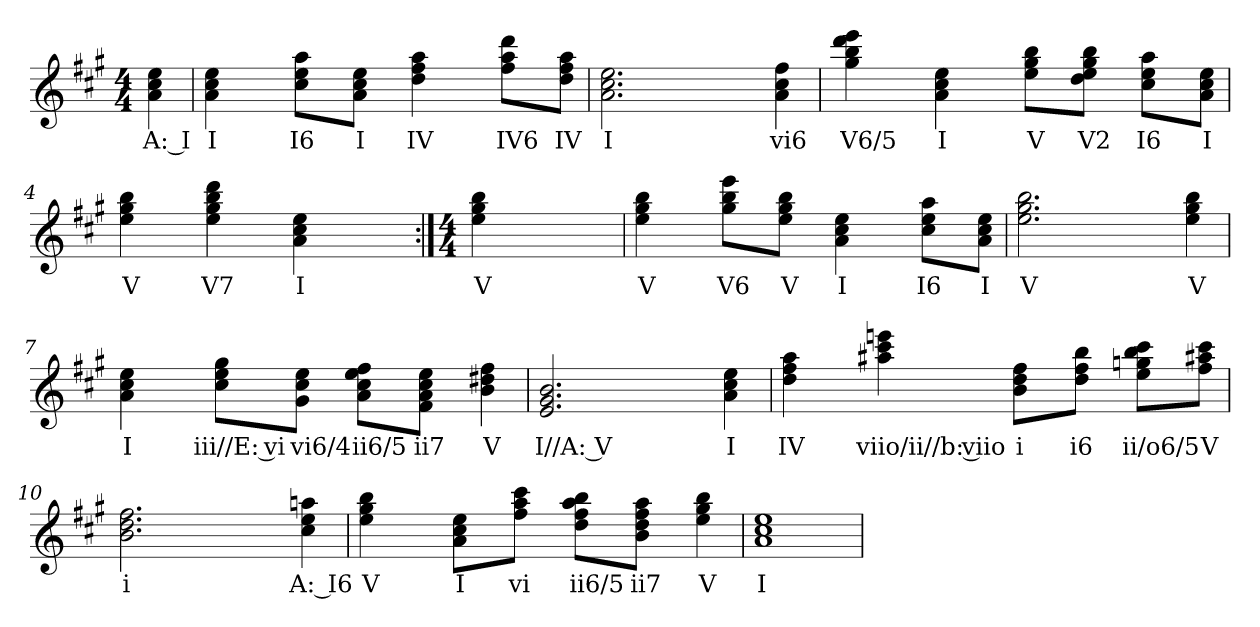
**kern	**text
*part1	*part1
*staff1	*staff1
*k[f#c#g#]	*
*A:	*
*M4/4	*
=	=
4a 4cc# 4ee	A: I
=1	=1
4a 4cc# 4ee	I
4ryy	.
8cc# 8ee 8aaL	I6
8ryy	.
8a 8cc# 8eeJ	I
8ryy	.
4dd 4ff# 4aa	IV
4ryy	.
8ff# 8aa 8dddL	IV6
8ryy	.
8dd 8ff# 8aaJ	IV
=2	=2
2.a 2.cc# 2.ee	I
2.ryy	.
4a 4cc# 4ff#	vi6
=3	=3
4gg# 4bb 4ddd 4eee	V6/5
4ryy	.
4a 4cc# 4ee	I
4ryy	.
8ee 8gg# 8bbL	V
8ryy	.
8dd 8ee 8gg# 8bbJ	V2
8ryy	.
8cc# 8ee 8aaL	I6
8ryy	.
8a 8cc# 8eeJ	I
=4a	=4a
4ee 4gg# 4bb	V
4ryy	.
4ee 4gg# 4bb 4ddd	V7
4ryy	.
4a 4cc# 4ee	I
4ryy	.
4ryy	.
=4b:|!	=4b:|!
*M4/4	*
4ee 4gg# 4bb	V
4ryy	.
2ryy	.
=5	=5
4ee 4gg# 4bb	V
4ryy	.
8gg# 8bb 8eeeL	V6
8ryy	.
8ee 8gg# 8bbJ	V
8ryy	.
4a 4cc# 4ee	I
4ryy	.
8cc# 8ee 8aaL	I6
8ryy	.
8a 8cc# 8eeJ	I
=6	=6
2.ee 2.gg# 2.bb	V
2.ryy	.
4ee 4gg# 4bb	V
=7	=7
4a 4cc# 4ee	I
4ryy	.
8cc# 8ee 8gg#L	iii//E: vi
8ryy	.
8g# 8cc# 8eeJ	vi6/4
8ryy	.
8a 8cc# 8ee 8ff#L	ii6/5
8ryy	.
8f# 8a 8cc# 8eeJ	ii7
8ryy	.
4b 4dd#X 4ff#	V
=8	=8
2.e 2.g# 2.b	I//A: V
2.ryy	.
4a 4cc# 4ee	I
=9	=9
4dd 4ff# 4aa	IV
4ryy	.
4aa#X 4ccc# 4eeen	viio/ii//b: viio
4ryy	.
8b 8dd 8ff#L	i
8ryy	.
8dd 8ff# 8bbJ	i6
8ryy	.
8ee 8ggn 8bb 8ccc#L	ii/o6/5
8ryy	.
8ff# 8aa#X 8ccc#J	V
=10	=10
2.b 2.dd 2.ff#	i
2.ryy	.
4cc# 4ee 4aan	A: I6
=11	=11
4ee 4gg# 4bb	V
4ryy	.
8a 8cc# 8eeL	I
8ryy	.
8ff# 8aa 8ccc#J	vi
8ryy	.
8dd 8ff# 8aa 8bbL	ii6/5
8ryy	.
8b 8dd 8ff# 8aaJ	ii7
8ryy	.
4ee 4gg# 4bb	V
=12	=12
1a 1cc# 1ee	I
=	=
*-	*-
